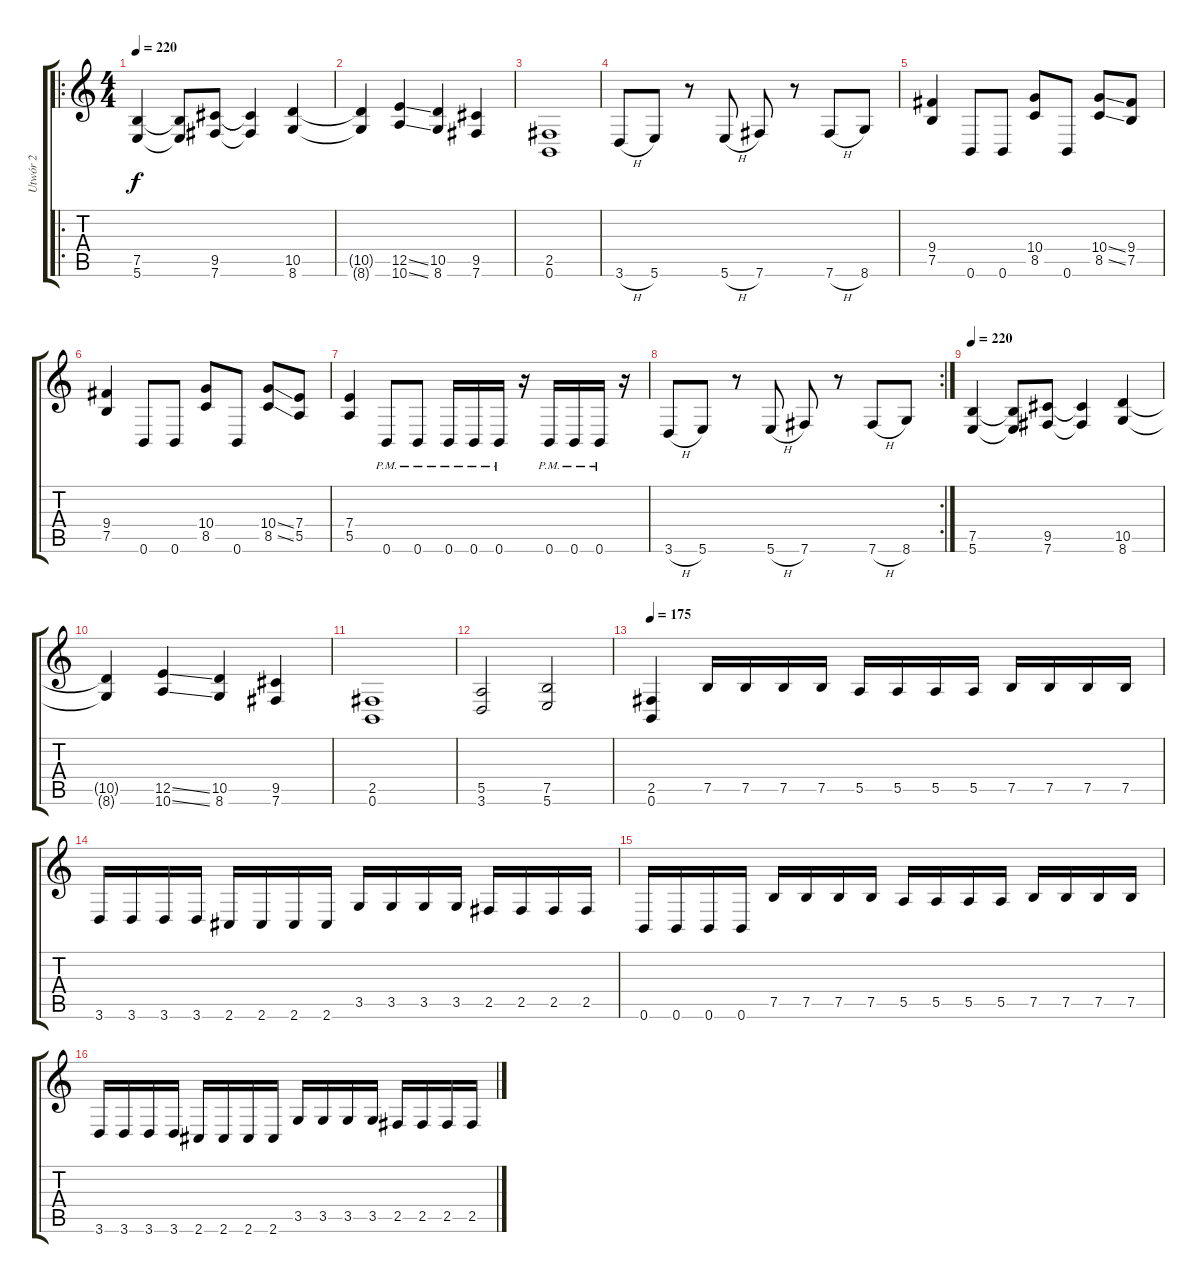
\track ("Utwór 2" "Utwór 2") {instrument distortionguitar}
\staff {score tabs}
\tuning (B3 Gb3 D3 A2 E2 B1) {hide}
\ro
\ts (4 4)
\tempo 220
\clef g2
\ks c
(7.5 5.6).4{dy f} (7.5{t} 5.6{t}).8 (9.5 7.6).8 (9.5{t} 7.6{t}).4 (10.5 8.6).4 |
(10.5{t} 8.6{t}).4 (12.5{ss} 10.6{ss}).4 (10.5 8.6).4 (9.5 7.6).4 |
(2.5 0.6).1 |
3.6{h}.8 5.6.8 r.8 5.6{h}.8 7.6.8 r.8 7.6{h}.8 8.6.8 |
(9.4 7.5).4 0.6.8 0.6.8 (10.4 8.5).8 0.6.8 (10.4{ss} 8.5{ss}).8 (9.4 7.5).8 |
(9.4 7.5).4 0.6.8 0.6.8 (10.4 8.5).8 0.6.8 (10.4{ss} 8.5{ss}).8 (7.4 5.5).8 |
(7.4 5.5).4 0.6{pm}.8 0.6{pm}.8 0.6{pm}.16 0.6{pm}.16 0.6{pm}.16 r.16 0.6{pm}.16 0.6{pm}.16 0.6{pm}.16 r.16 |
\rc 2
3.6{h}.8 5.6.8 r.8 5.6{h}.8 7.6.8 r.8 7.6{h}.8 8.6.8 |
\tempo 220
(7.5 5.6).4 (7.5{t} 5.6{t}).8 (9.5 7.6).8 (9.5{t} 7.6{t}).4 (10.5 8.6).4 |
(10.5{t} 8.6{t}).4 (12.5{ss} 10.6{ss}).4 (10.5 8.6).4 (9.5 7.6).4 |
(2.5 0.6).1 |
(5.5 3.6).2 (7.5 5.6).2 |
\tempo 175
(2.5 0.6).4 7.5.16 7.5.16 7.5.16 7.5.16 5.5.16 5.5.16 5.5.16 5.5.16 7.5.16 7.5.16 7.5.16 7.5.16 |
3.6.16 3.6.16 3.6.16 3.6.16 2.6.16 2.6.16 2.6.16 2.6.16 3.5.16 3.5.16 3.5.16 3.5.16 2.5.16 2.5.16 2.5.16 2.5.16 |
0.6.16 0.6.16 0.6.16 0.6.16 7.5.16 7.5.16 7.5.16 7.5.16 5.5.16 5.5.16 5.5.16 5.5.16 7.5.16 7.5.16 7.5.16 7.5.16 |
3.6.16 3.6.16 3.6.16 3.6.16 2.6.16 2.6.16 2.6.16 2.6.16 3.5.16 3.5.16 3.5.16 3.5.16 2.5.16 2.5.16 2.5.16 2.5.16
